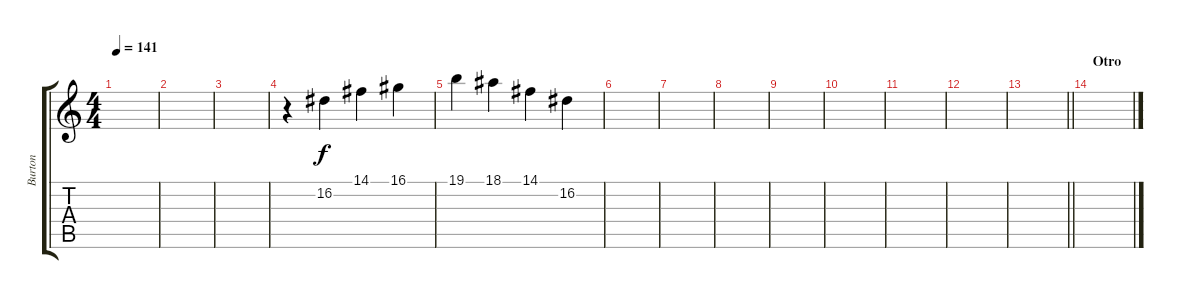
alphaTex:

\track ("Burton" "Burton") {instrument pad7halo}
\staff {score tabs}
\tuning (E4 B3 G3 D3 A2 E2) {hide}
\ts (4 4)
\tempo 141
\clef g2
\ks c
|
|
|
r.4{instrument stringensemble1} 16.2.4 14.1.4 16.1.4 |
19.1.4 18.1.4 14.1.4 16.2.4 |
|
|
|
|
|
|
|
\barLineRight lightlight
|
\section ("" "Otro")
